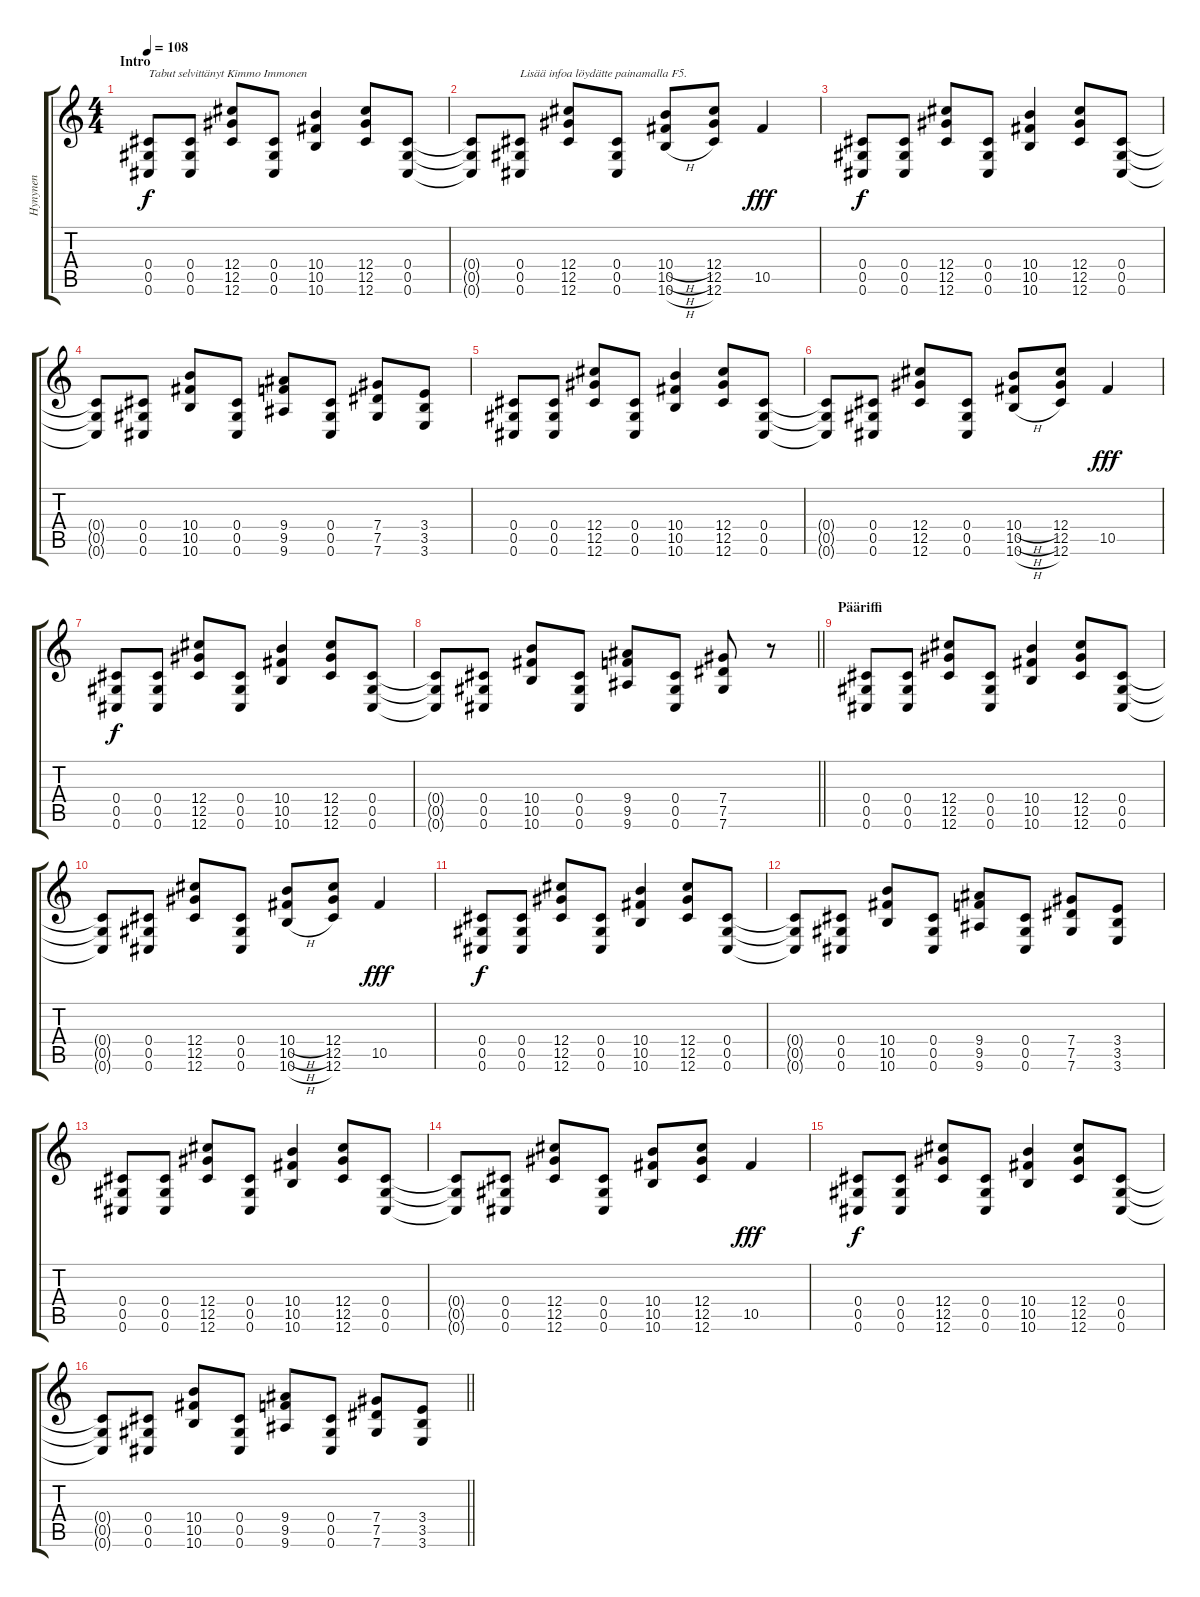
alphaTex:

\track ("Hynynen" "Hynynen") {instrument distortionguitar}
\staff {score tabs}
\tuning (Eb4 Bb3 Gb3 Db3 Ab2 Db2) {hide}
\ts (4 4)
\section ("" "Intro")
\tempo 108
\clef g2
\ks c
(0.4 0.5 0.6).8{txt "Tabut selvittänyt Kimmo Immonen" dy f instrument distortionguitar} (0.4 0.5 0.6).8 (12.4 12.5 12.6).8{balance 2} (0.4 0.5 0.6).8 (10.4 10.5 10.6).4 (12.4 12.5 12.6).8 (0.4 0.5 0.6).8 |
(0.4{t} 0.5{t} 0.6{t}).8 (0.4 0.5 0.6).8{txt "Lisää infoa löydätte painamalla F5."} (12.4 12.5 12.6).8 (0.4 0.5 0.6).8 (10.4{h} 10.5{h} 10.6{h}).8 (12.4 12.5 12.6).8 10.5.4{dy fff} |
(0.4 0.5 0.6).8{dy f balance 8} (0.4 0.5 0.6).8 (12.4 12.5 12.6).8{balance 2} (0.4 0.5 0.6).8 (10.4 10.5 10.6).4 (12.4 12.5 12.6).8 (0.4 0.5 0.6).8 |
(0.4{t} 0.5{t} 0.6{t}).8 (0.4 0.5 0.6).8 (10.4 10.5 10.6).8 (0.4 0.5 0.6).8 (9.4 9.5 9.6).8 (0.4 0.5 0.6).8 (7.4 7.5 7.6).8 (3.4 3.5 3.6).8 |
(0.4 0.5 0.6).8{balance 8} (0.4 0.5 0.6).8 (12.4 12.5 12.6).8{balance 2} (0.4 0.5 0.6).8 (10.4 10.5 10.6).4 (12.4 12.5 12.6).8 (0.4 0.5 0.6).8 |
(0.4{t} 0.5{t} 0.6{t}).8 (0.4 0.5 0.6).8 (12.4 12.5 12.6).8 (0.4 0.5 0.6).8 (10.4{h} 10.5{h} 10.6{h}).8 (12.4 12.5 12.6).8 10.5.4{dy fff} |
(0.4 0.5 0.6).8{dy f balance 8} (0.4 0.5 0.6).8 (12.4 12.5 12.6).8{balance 2} (0.4 0.5 0.6).8 (10.4 10.5 10.6).4 (12.4 12.5 12.6).8 (0.4 0.5 0.6).8 |
\barLineRight lightlight
(0.4{t} 0.5{t} 0.6{t}).8 (0.4 0.5 0.6).8 (10.4 10.5 10.6).8 (0.4 0.5 0.6).8 (9.4 9.5 9.6).8 (0.4 0.5 0.6).8 (7.4 7.5 7.6).8 r.8 |
\section ("" "Pääriffi")
(0.4 0.5 0.6).8{balance 8} (0.4 0.5 0.6).8 (12.4 12.5 12.6).8 (0.4 0.5 0.6).8 (10.4 10.5 10.6).4 (12.4 12.5 12.6).8 (0.4 0.5 0.6).8 |
(0.4{t} 0.5{t} 0.6{t}).8 (0.4 0.5 0.6).8 (12.4 12.5 12.6).8 (0.4 0.5 0.6).8 (10.4{h} 10.5{h} 10.6{h}).8 (12.4 12.5 12.6).8 10.5.4{dy fff} |
(0.4 0.5 0.6).8{dy f} (0.4 0.5 0.6).8 (12.4 12.5 12.6).8 (0.4 0.5 0.6).8 (10.4 10.5 10.6).4 (12.4 12.5 12.6).8 (0.4 0.5 0.6).8 |
(0.4{t} 0.5{t} 0.6{t}).8 (0.4 0.5 0.6).8 (10.4 10.5 10.6).8 (0.4 0.5 0.6).8 (9.4 9.5 9.6).8 (0.4 0.5 0.6).8 (7.4 7.5 7.6).8 (3.4 3.5 3.6).8 |
(0.4 0.5 0.6).8 (0.4 0.5 0.6).8 (12.4 12.5 12.6).8 (0.4 0.5 0.6).8 (10.4 10.5 10.6).4 (12.4 12.5 12.6).8 (0.4 0.5 0.6).8 |
(0.4{t} 0.5{t} 0.6{t}).8 (0.4 0.5 0.6).8 (12.4 12.5 12.6).8 (0.4 0.5 0.6).8 (10.4 10.5 10.6).8 (12.4 12.5 12.6).8 10.5.4{dy fff} |
(0.4 0.5 0.6).8{dy f} (0.4 0.5 0.6).8 (12.4 12.5 12.6).8 (0.4 0.5 0.6).8 (10.4 10.5 10.6).4 (12.4 12.5 12.6).8 (0.4 0.5 0.6).8 |
\barLineRight lightlight
(0.4{t} 0.5{t} 0.6{t}).8 (0.4 0.5 0.6).8 (10.4 10.5 10.6).8 (0.4 0.5 0.6).8 (9.4 9.5 9.6).8 (0.4 0.5 0.6).8 (7.4 7.5 7.6).8 (3.4 3.5 3.6).8
